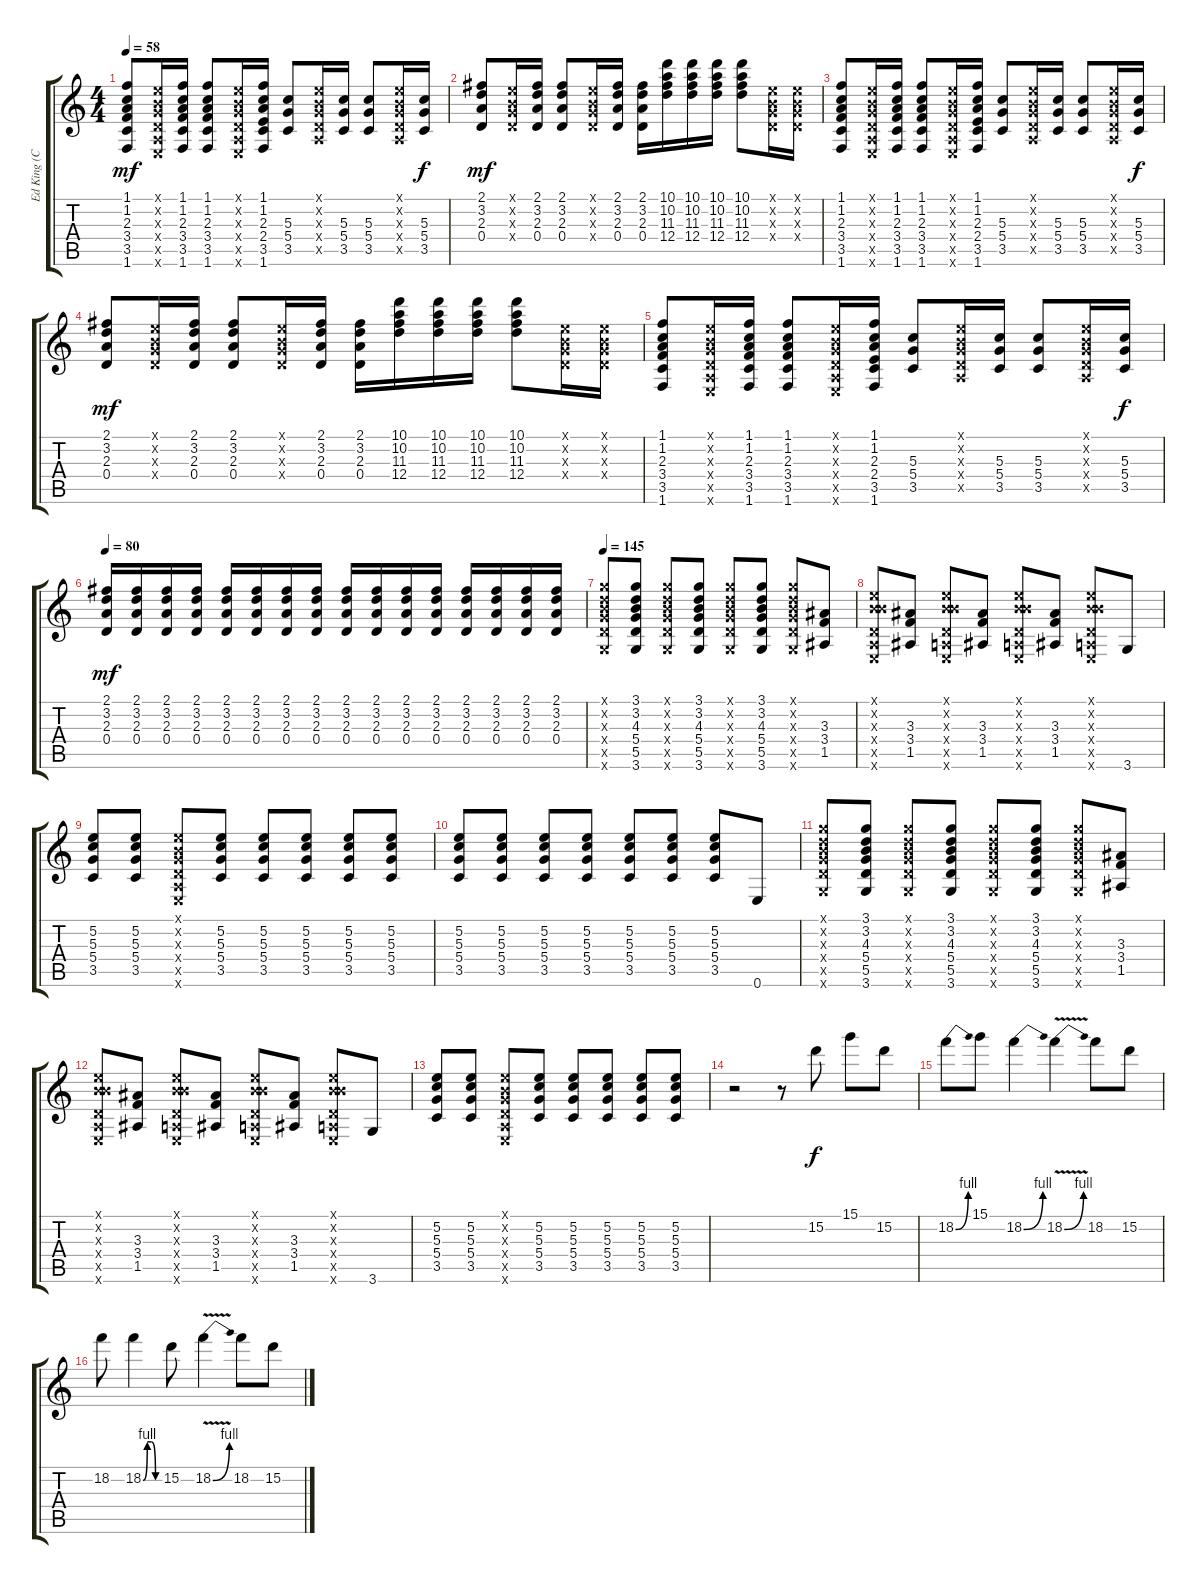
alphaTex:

\track ("Ed King (Clean/Solo Guitar)" "Ed King (C") {instrument overdrivenguitar}
\staff {score tabs}
\tuning (E4 B3 G3 D3 A2 E2) {hide}
\ts (4 4)
\tempo 58
\clef g2
\ks c
(1.1 1.2 2.3 3.4 3.5 1.6).8{dy mf} (0.1{x} 0.2{x} 0.3{x} 0.4{x} 0.5{x} 0.6{x}).16 (1.1 1.2 2.3 3.4 3.5 1.6).16 (1.1 1.2 2.3 3.4 3.5 1.6).8 (0.1{x} 0.2{x} 0.3{x} 0.4{x} 0.5{x} 0.6{x}).16 (1.1 1.2 2.3 2.4 3.5 1.6).16 (5.3 5.4 3.5).8 (0.1{x} 0.2{x} 0.3{x} 0.4{x} 0.5{x}).16 (5.3 5.4 3.5).16 (5.3 5.4 3.5).8 (0.1{x} 0.2{x} 0.3{x} 0.4{x} 0.5{x}).16 (5.3 5.4 3.5).16{dy f} |
(2.1 3.2 2.3 0.4).8{dy mf} (0.1{x} 0.2{x} 0.3{x} 0.4{x}).16 (2.1 3.2 2.3 0.4).16 (2.1 3.2 2.3 0.4).8 (0.1{x} 0.2{x} 0.3{x} 0.4{x}).16 (2.1 3.2 2.3 0.4).16 (2.1 3.2 2.3 0.4).16 (10.1 10.2 11.3 12.4).16 (10.1 10.2 11.3 12.4).16 (10.1 10.2 11.3 12.4).16 (10.1 10.2 11.3 12.4).8 (0.1{x} 0.2{x} 0.3{x} 0.4{x}).16 (0.1{x} 0.2{x} 0.3{x} 0.4{x}).16 |
(1.1 1.2 2.3 3.4 3.5 1.6).8 (0.1{x} 0.2{x} 0.3{x} 0.4{x} 0.5{x} 0.6{x}).16 (1.1 1.2 2.3 3.4 3.5 1.6).16 (1.1 1.2 2.3 3.4 3.5 1.6).8 (0.1{x} 0.2{x} 0.3{x} 0.4{x} 0.5{x} 0.6{x}).16 (1.1 1.2 2.3 2.4 3.5 1.6).16 (5.3 5.4 3.5).8 (0.1{x} 0.2{x} 0.3{x} 0.4{x} 0.5{x}).16 (5.3 5.4 3.5).16 (5.3 5.4 3.5).8 (0.1{x} 0.2{x} 0.3{x} 0.4{x} 0.5{x}).16 (5.3 5.4 3.5).16{dy f} |
(2.1 3.2 2.3 0.4).8{dy mf} (0.1{x} 0.2{x} 0.3{x} 0.4{x}).16 (2.1 3.2 2.3 0.4).16 (2.1 3.2 2.3 0.4).8 (0.1{x} 0.2{x} 0.3{x} 0.4{x}).16 (2.1 3.2 2.3 0.4).16 (2.1 3.2 2.3 0.4).16 (10.1 10.2 11.3 12.4).16 (10.1 10.2 11.3 12.4).16 (10.1 10.2 11.3 12.4).16 (10.1 10.2 11.3 12.4).8 (0.1{x} 0.2{x} 0.3{x} 0.4{x}).16 (0.1{x} 0.2{x} 0.3{x} 0.4{x}).16 |
(1.1 1.2 2.3 3.4 3.5 1.6).8 (0.1{x} 0.2{x} 0.3{x} 0.4{x} 0.5{x} 0.6{x}).16 (1.1 1.2 2.3 3.4 3.5 1.6).16 (1.1 1.2 2.3 3.4 3.5 1.6).8 (0.1{x} 0.2{x} 0.3{x} 0.4{x} 0.5{x} 0.6{x}).16 (1.1 1.2 2.3 2.4 3.5 1.6).16 (5.3 5.4 3.5).8 (0.1{x} 0.2{x} 0.3{x} 0.4{x} 0.5{x}).16 (5.3 5.4 3.5).16 (5.3 5.4 3.5).8 (0.1{x} 0.2{x} 0.3{x} 0.4{x} 0.5{x}).16 (5.3 5.4 3.5).16{dy f} |
\tempo 80
(2.1 3.2 2.3 0.4).16{dy mf} (2.1 3.2 2.3 0.4).16 (2.1 3.2 2.3 0.4).16 (2.1 3.2 2.3 0.4).16 (2.1 3.2 2.3 0.4).16 (2.1 3.2 2.3 0.4).16 (2.1 3.2 2.3 0.4).16 (2.1 3.2 2.3 0.4).16 (2.1 3.2 2.3 0.4).16 (2.1 3.2 2.3 0.4).16 (2.1 3.2 2.3 0.4).16 (2.1 3.2 2.3 0.4).16 (2.1 3.2 2.3 0.4).16 (2.1 3.2 2.3 0.4).16 (2.1 3.2 2.3 0.4).16 (2.1 3.2 2.3 0.4).16 |
\tempo 145
(3.1{x} 3.2{x} 4.3{x} 5.4{x} 5.5{x} 3.6{x}).8 (3.1 3.2 4.3 5.4 5.5 3.6).8 (3.1{x} 3.2{x} 4.3{x} 5.4{x} 5.5{x} 3.6{x}).8 (3.1 3.2 4.3 5.4 5.5 3.6).8 (3.1{x} 3.2{x} 4.3{x} 5.4{x} 5.5{x} 3.6{x}).8 (3.1 3.2 4.3 5.4 5.5 3.6).8 (3.1{x} 3.2{x} 4.3{x} 5.4{x} 5.5{x} 3.6{x}).8 (3.3 3.4 1.5).8 |
(0.1{x} 0.2{x} 4.3{x} 0.4{x} 0.5{x} 0.6{x}).8 (3.3 3.4 1.5).8 (0.1{x} 0.2{x} 4.3{x} 0.4{x} 0.5{x} 0.6{x}).8 (3.3 3.4 1.5).8 (0.1{x} 0.2{x} 4.3{x} 0.4{x} 0.5{x} 0.6{x}).8 (3.3 3.4 1.5).8 (0.1{x} 0.2{x} 4.3{x} 0.4{x} 0.5{x} 0.6{x}).8 3.6.8 |
(5.2 5.3 5.4 3.5).8 (5.2 5.3 5.4 3.5).8 (0.1{x} 0.2{x} 0.3{x} 0.4{x} 0.5{x} 0.6{x}).8 (5.2 5.3 5.4 3.5).8 (5.2 5.3 5.4 3.5).8 (5.2 5.3 5.4 3.5).8 (5.2 5.3 5.4 3.5).8 (5.2 5.3 5.4 3.5).8 |
(5.2 5.3 5.4 3.5).8 (5.2 5.3 5.4 3.5).8 (5.2 5.3 5.4 3.5).8 (5.2 5.3 5.4 3.5).8 (5.2 5.3 5.4 3.5).8 (5.2 5.3 5.4 3.5).8 (5.2 5.3 5.4 3.5).8 0.6.8 |
(3.1{x} 3.2{x} 4.3{x} 5.4{x} 5.5{x} 3.6{x}).8 (3.1 3.2 4.3 5.4 5.5 3.6).8 (3.1{x} 3.2{x} 4.3{x} 5.4{x} 5.5{x} 3.6{x}).8 (3.1 3.2 4.3 5.4 5.5 3.6).8 (3.1{x} 3.2{x} 4.3{x} 5.4{x} 5.5{x} 3.6{x}).8 (3.1 3.2 4.3 5.4 5.5 3.6).8 (3.1{x} 3.2{x} 4.3{x} 5.4{x} 5.5{x} 3.6{x}).8 (3.3 3.4 1.5).8 |
(0.1{x} 0.2{x} 4.3{x} 0.4{x} 0.5{x} 0.6{x}).8 (3.3 3.4 1.5).8 (0.1{x} 0.2{x} 4.3{x} 0.4{x} 0.5{x} 0.6{x}).8 (3.3 3.4 1.5).8 (0.1{x} 0.2{x} 4.3{x} 0.4{x} 0.5{x} 0.6{x}).8 (3.3 3.4 1.5).8 (0.1{x} 0.2{x} 4.3{x} 0.4{x} 0.5{x} 0.6{x}).8 3.6.8 |
(5.2 5.3 5.4 3.5).8 (5.2 5.3 5.4 3.5).8 (0.1{x} 0.2{x} 0.3{x} 0.4{x} 0.5{x} 0.6{x}).8 (5.2 5.3 5.4 3.5).8 (5.2 5.3 5.4 3.5).8 (5.2 5.3 5.4 3.5).8 (5.2 5.3 5.4 3.5).8 (5.2 5.3 5.4 3.5).8 |
r.2 r.8 15.2.8{dy f} 15.1.8 15.2.8 |
18.2{be (bend 0 0 60 4)}.8 15.1.8 18.2{be (bend 0 0 60 4)}.4 18.2{be (bend 0 0 60 4) v}.4 18.2.8 15.2.8 |
18.2.8 18.2{be (custom 0 0 15 4 30 4 45 0 60 0)}.4 15.2.8 18.2{be (bend 0 0 60 4) v}.4 18.2.8 15.2.8
